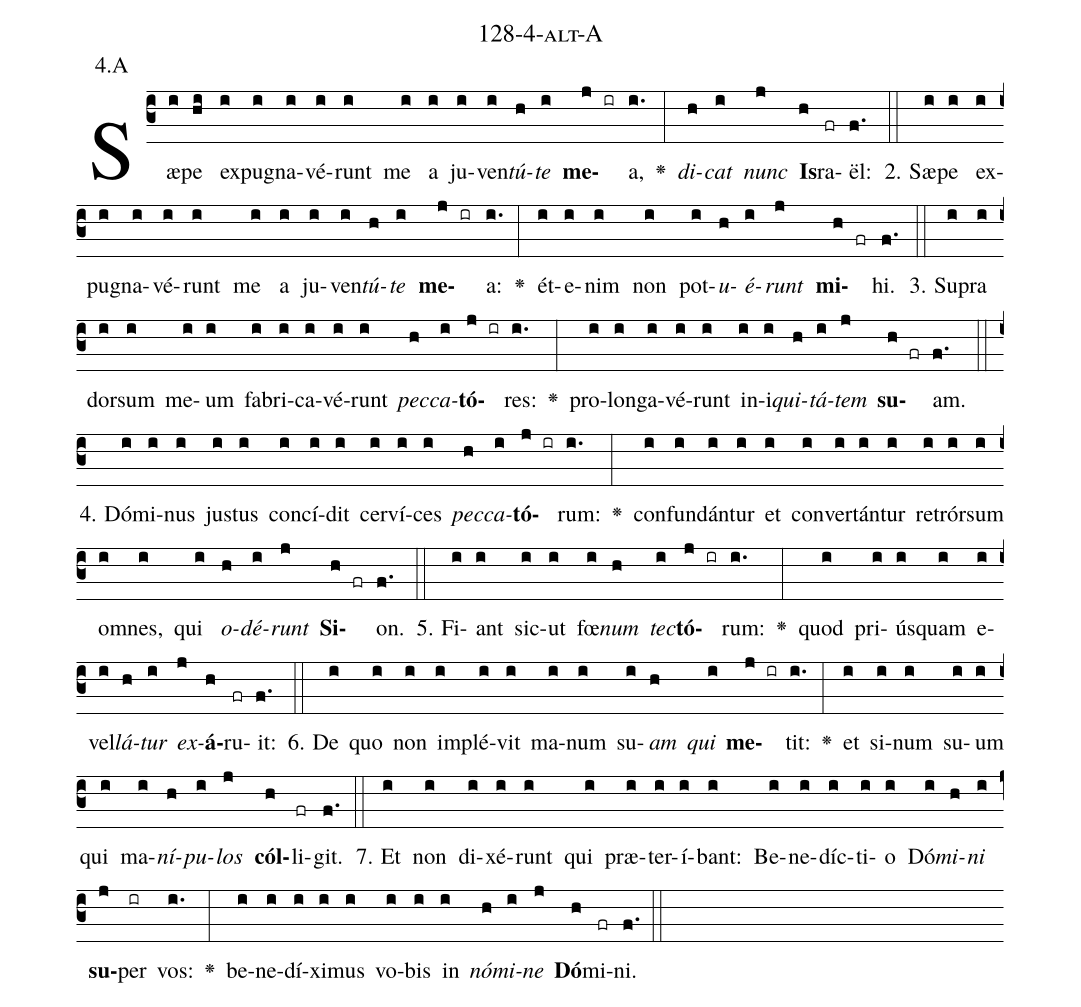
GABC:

name: 128-4-alt-A;
annotation: 4.A;
%%
(c3)Sæ(i)pe(hi) ex(i)pu(i)gna(i)vé(i)runt(i) me(i) a(i) ju(i)ven(i)<i>tú</i>(h)<i>te</i>(i) <b>me</b>(j ir)a,(i.) <v>\greheightstar</v>(:) <i>di</i>(h)<i>cat</i>(i) <i>nunc</i>(j) <b>Is</b>(h)ra(fr)ël:(f.) (::)
2. Sæ(i)pe(i) ex(i)pu(i)gna(i)vé(i)runt(i) me(i) a(i) ju(i)ven(i)<i>tú</i>(h)<i>te</i>(i) <b>me</b>(j ir)a:(i.) <v>\greheightstar</v>(:) ét(i)e(i)nim(i) non(i) pot(i)<i>u</i>(h)<i>é</i>(i)<i>runt</i>(j) <b>mi</b>(h fr)hi.(f.) (::)
3. Su(i)pra(i) dor(i)sum(i) me(i)um(i) fa(i)bri(i)ca(i)vé(i)runt(i) <i>pec</i>(h)<i>ca</i>(i)<b>tó</b>(j ir)res:(i.) <v>\greheightstar</v>(:) pro(i)lon(i)ga(i)vé(i)runt(i) in(i)i(i)<i>qui</i>(h)<i>tá</i>(i)<i>tem</i>(j) <b>su</b>(h fr)am.(f.) (::)
4. Dó(i)mi(i)nus(i) jus(i)tus(i) con(i)cí(i)dit(i) cer(i)ví(i)ces(i) <i>pec</i>(h)<i>ca</i>(i)<b>tó</b>(j ir)rum:(i.) <v>\greheightstar</v>(:) con(i)fun(i)dán(i)tur(i) et(i) con(i)ver(i)tán(i)tur(i) re(i)trór(i)sum(i) om(i)nes,(i) qui(i) <i>o</i>(h)<i>dé</i>(i)<i>runt</i>(j) <b>Si</b>(h fr)on.(f.) (::)
5. Fi(i)ant(i) sic(i)ut(i) fœ(i)<i>num</i>(h) <i>tec</i>(i)<b>tó</b>(j ir)rum:(i.) <v>\greheightstar</v>(:) quod(i) pri(i)ús(i)quam(i) e(i)vel(i)<i>lá</i>(h)<i>tur</i>(i) <i>ex</i>(j)<b>á</b>(h)ru(fr)it:(f.) (::)
6. De(i) quo(i) non(i) im(i)plé(i)vit(i) ma(i)num(i) su(i)<i>am</i>(h) <i>qui</i>(i) <b>me</b>(j ir)tit:(i.) <v>\greheightstar</v>(:) et(i) si(i)num(i) su(i)um(i) qui(i) ma(i)<i>ní</i>(h)<i>pu</i>(i)<i>los</i>(j) <b>cól</b>(h)li(fr)git.(f.) (::)
7. Et(i) non(i) di(i)xé(i)runt(i) qui(i) præ(i)ter(i)í(i)bant:(i) Be(i)ne(i)díc(i)ti(i)o(i) Dó(i)<i>mi</i>(h)<i>ni</i>(i) <b>su</b>(j)per(ir) vos:(i.) <v>\greheightstar</v>(:) be(i)ne(i)dí(i)xi(i)mus(i) vo(i)bis(i) in(i) <i>nó</i>(h)<i>mi</i>(i)<i>ne</i>(j) <b>Dó</b>(h)mi(fr)ni.(f.) (::)
